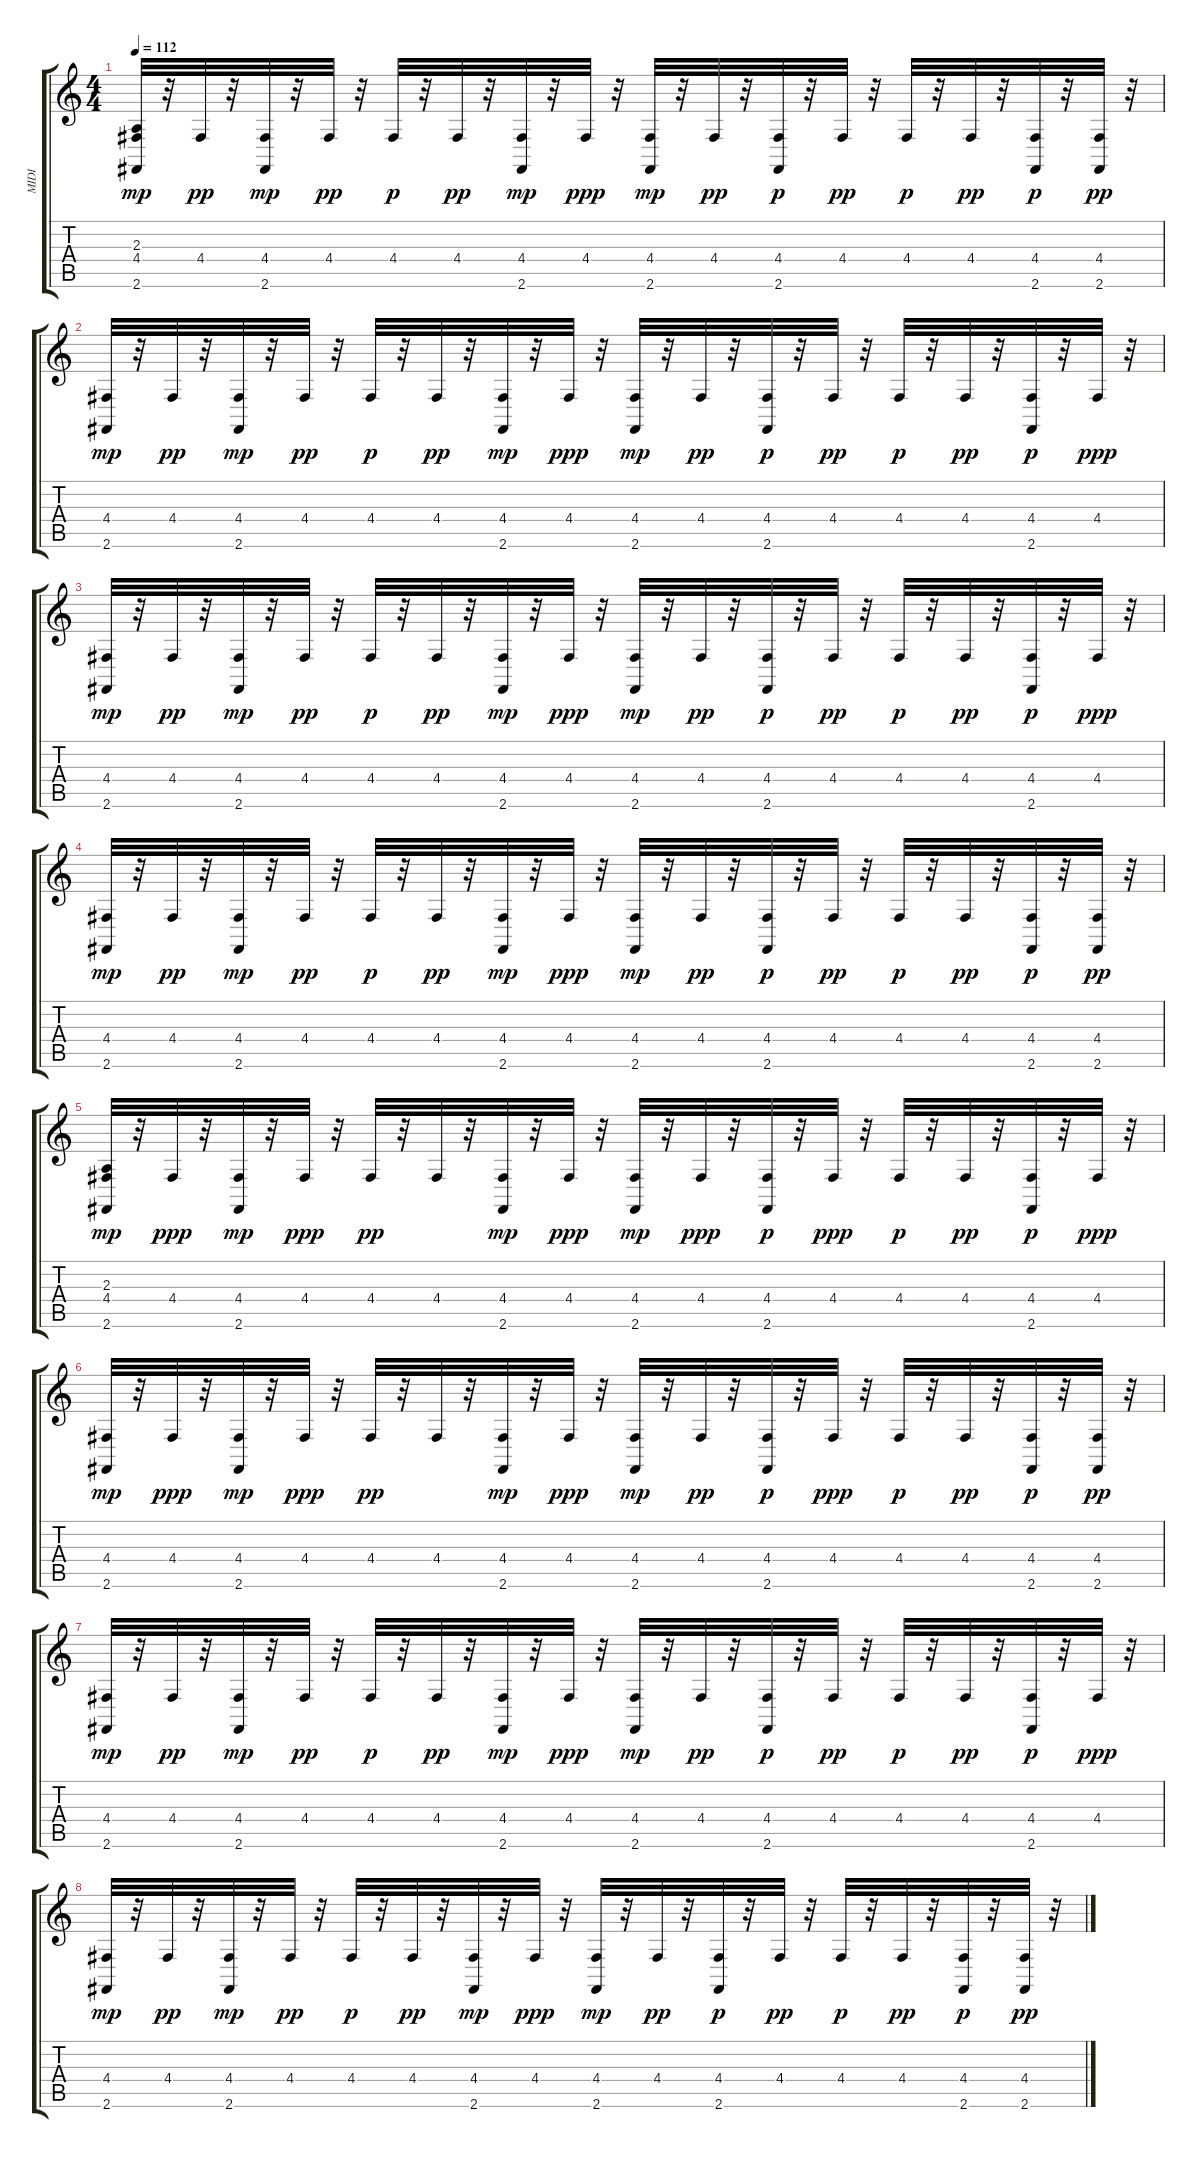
\track ("MIDI" "MIDI") {instrument acousticgrandpiano}
\staff {score tabs}
\tuning (E4 B3 G3 D3 A2 E2) {hide}
\ts (4 4)
\tempo 112
\clef g2
\ks c
(2.3 4.4 2.6).32{dy mp} r.32 4.4.32{dy pp} r.32 (4.4 2.6).32{dy mp} r.32 4.4.32{dy pp} r.32 4.4.32{dy p} r.32 4.4.32{dy pp} r.32 (4.4 2.6).32{dy mp} r.32 4.4.32{dy ppp} r.32 (4.4 2.6).32{dy mp} r.32 4.4.32{dy pp} r.32 (4.4 2.6).32{dy p} r.32 4.4.32{dy pp} r.32 4.4.32{dy p} r.32 4.4.32{dy pp} r.32 (4.4 2.6).32{dy p} r.32 (4.4 2.6).32{dy pp} r.32 |
(4.4 2.6).32{dy mp} r.32 4.4.32{dy pp} r.32 (4.4 2.6).32{dy mp} r.32 4.4.32{dy pp} r.32 4.4.32{dy p} r.32 4.4.32{dy pp} r.32 (4.4 2.6).32{dy mp} r.32 4.4.32{dy ppp} r.32 (4.4 2.6).32{dy mp} r.32 4.4.32{dy pp} r.32 (4.4 2.6).32{dy p} r.32 4.4.32{dy pp} r.32 4.4.32{dy p} r.32 4.4.32{dy pp} r.32 (4.4 2.6).32{dy p} r.32 4.4.32{dy ppp} r.32 |
(4.4 2.6).32{dy mp} r.32 4.4.32{dy pp} r.32 (4.4 2.6).32{dy mp} r.32 4.4.32{dy pp} r.32 4.4.32{dy p} r.32 4.4.32{dy pp} r.32 (4.4 2.6).32{dy mp} r.32 4.4.32{dy ppp} r.32 (4.4 2.6).32{dy mp} r.32 4.4.32{dy pp} r.32 (4.4 2.6).32{dy p} r.32 4.4.32{dy pp} r.32 4.4.32{dy p} r.32 4.4.32{dy pp} r.32 (4.4 2.6).32{dy p} r.32 4.4.32{dy ppp} r.32 |
(4.4 2.6).32{dy mp} r.32 4.4.32{dy pp} r.32 (4.4 2.6).32{dy mp} r.32 4.4.32{dy pp} r.32 4.4.32{dy p} r.32 4.4.32{dy pp} r.32 (4.4 2.6).32{dy mp} r.32 4.4.32{dy ppp} r.32 (4.4 2.6).32{dy mp} r.32 4.4.32{dy pp} r.32 (4.4 2.6).32{dy p} r.32 4.4.32{dy pp} r.32 4.4.32{dy p} r.32 4.4.32{dy pp} r.32 (4.4 2.6).32{dy p} r.32 (4.4 2.6).32{dy pp} r.32 |
(2.3 4.4 2.6).32{dy mp} r.32 4.4.32{dy ppp} r.32 (4.4 2.6).32{dy mp} r.32 4.4.32{dy ppp} r.32 4.4.32{dy pp} r.32 4.4.32 r.32 (4.4 2.6).32{dy mp} r.32 4.4.32{dy ppp} r.32 (4.4 2.6).32{dy mp} r.32 4.4.32{dy ppp} r.32 (4.4 2.6).32{dy p} r.32 4.4.32{dy ppp} r.32 4.4.32{dy p} r.32 4.4.32{dy pp} r.32 (4.4 2.6).32{dy p} r.32 4.4.32{dy ppp} r.32 |
(4.4 2.6).32{dy mp} r.32 4.4.32{dy ppp} r.32 (4.4 2.6).32{dy mp} r.32 4.4.32{dy ppp} r.32 4.4.32{dy pp} r.32 4.4.32 r.32 (4.4 2.6).32{dy mp} r.32 4.4.32{dy ppp} r.32 (4.4 2.6).32{dy mp} r.32 4.4.32{dy pp} r.32 (4.4 2.6).32{dy p} r.32 4.4.32{dy ppp} r.32 4.4.32{dy p} r.32 4.4.32{dy pp} r.32 (4.4 2.6).32{dy p} r.32 (4.4 2.6).32{dy pp} r.32 |
(4.4 2.6).32{dy mp} r.32 4.4.32{dy pp} r.32 (4.4 2.6).32{dy mp} r.32 4.4.32{dy pp} r.32 4.4.32{dy p} r.32 4.4.32{dy pp} r.32 (4.4 2.6).32{dy mp} r.32 4.4.32{dy ppp} r.32 (4.4 2.6).32{dy mp} r.32 4.4.32{dy pp} r.32 (4.4 2.6).32{dy p} r.32 4.4.32{dy pp} r.32 4.4.32{dy p} r.32 4.4.32{dy pp} r.32 (4.4 2.6).32{dy p} r.32 4.4.32{dy ppp} r.32 |
(4.4 2.6).32{dy mp} r.32 4.4.32{dy pp} r.32 (4.4 2.6).32{dy mp} r.32 4.4.32{dy pp} r.32 4.4.32{dy p} r.32 4.4.32{dy pp} r.32 (4.4 2.6).32{dy mp} r.32 4.4.32{dy ppp} r.32 (4.4 2.6).32{dy mp} r.32 4.4.32{dy pp} r.32 (4.4 2.6).32{dy p} r.32 4.4.32{dy pp} r.32 4.4.32{dy p} r.32 4.4.32{dy pp} r.32 (4.4 2.6).32{dy p} r.32 (4.4 2.6).32{dy pp} r.32
